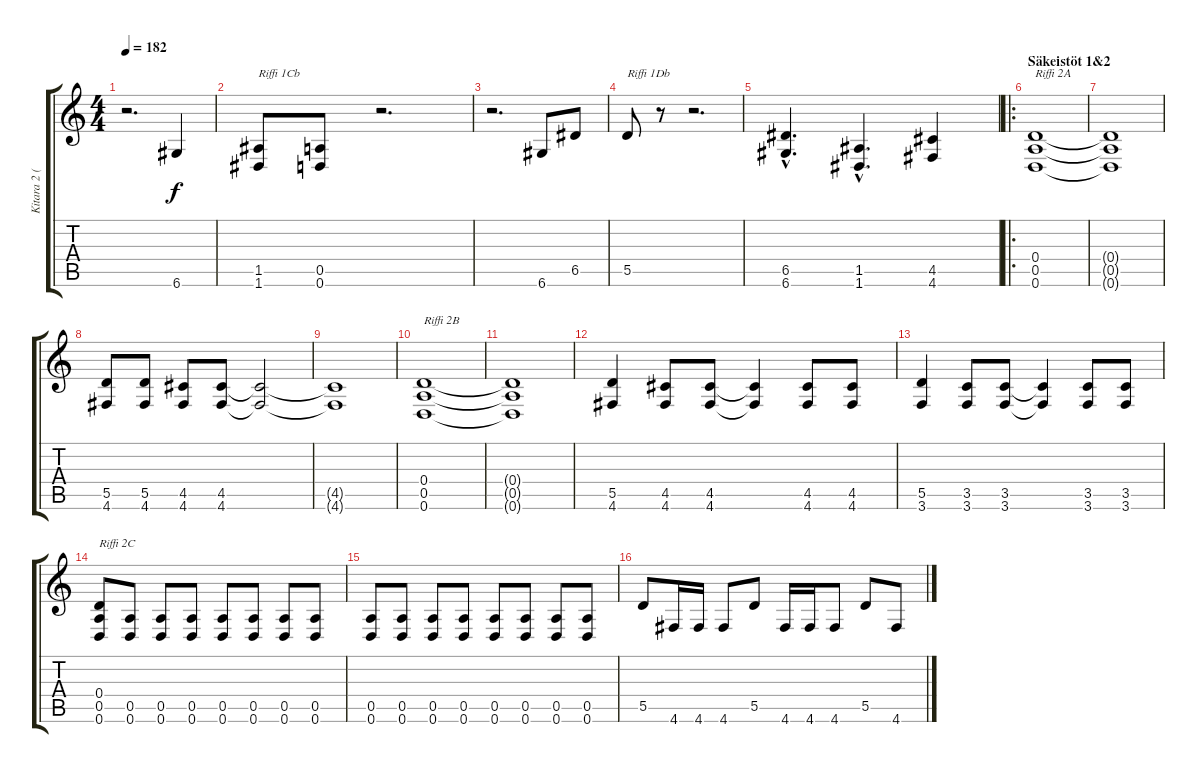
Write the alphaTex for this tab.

\track ("Kitara 2 (Tuomo)" "Kitara 2 (") {instrument distortionguitar}
\staff {score tabs}
\tuning (E4 B3 G3 D3 A2 D2) {hide}
\ts (4 4)
\tempo 182
\clef g2
\ks c
r.2{d dy f} 6.6.4 |
(1.5 1.6).8{txt "Riffi 1Cb"} (0.5 0.6).8 r.2{d} |
r.2{d} 6.6.8 6.5.8 |
5.5.8{txt "Riffi 1Db"} r.8 r.2{d} |
(6.5{hac} 6.6{hac}).4{d} (1.5{hac} 1.6{hac}).4{d} (4.5 4.6).4 |
\ro
\section ("" "Säkeistöt 1&2")
(0.4 0.5 0.6).1{txt "Riffi 2A"} |
(0.4{t} 0.5{t} 0.6{t}).1 |
(5.5 4.6).8 (5.5 4.6).8 (4.5 4.6).8 (4.5 4.6).8 (4.5{t} 4.6{t}).2 |
(4.5{t} 4.6{t}).1 |
(0.4 0.5 0.6).1{txt "Riffi 2B"} |
(0.4{t} 0.5{t} 0.6{t}).1 |
(5.5 4.6).4 (4.5 4.6).8 (4.5 4.6).8 (4.5{t} 4.6{t}).4 (4.5 4.6).8 (4.5 4.6).8 |
(5.5 3.6).4 (3.5 3.6).8 (3.5 3.6).8 (3.5{t} 3.6{t}).4 (3.5 3.6).8 (3.5 3.6).8 |
(0.4 0.5 0.6).8{txt "Riffi 2C"} (0.5 0.6).8 (0.5 0.6).8 (0.5 0.6).8 (0.5 0.6).8 (0.5 0.6).8 (0.5 0.6).8 (0.5 0.6).8 |
(0.5 0.6).8 (0.5 0.6).8 (0.5 0.6).8 (0.5 0.6).8 (0.5 0.6).8 (0.5 0.6).8 (0.5 0.6).8 (0.5 0.6).8 |
5.5.8 4.6.16 4.6.16 4.6.8 5.5.8 4.6.16 4.6.16 4.6.8 5.5.8 4.6.8
